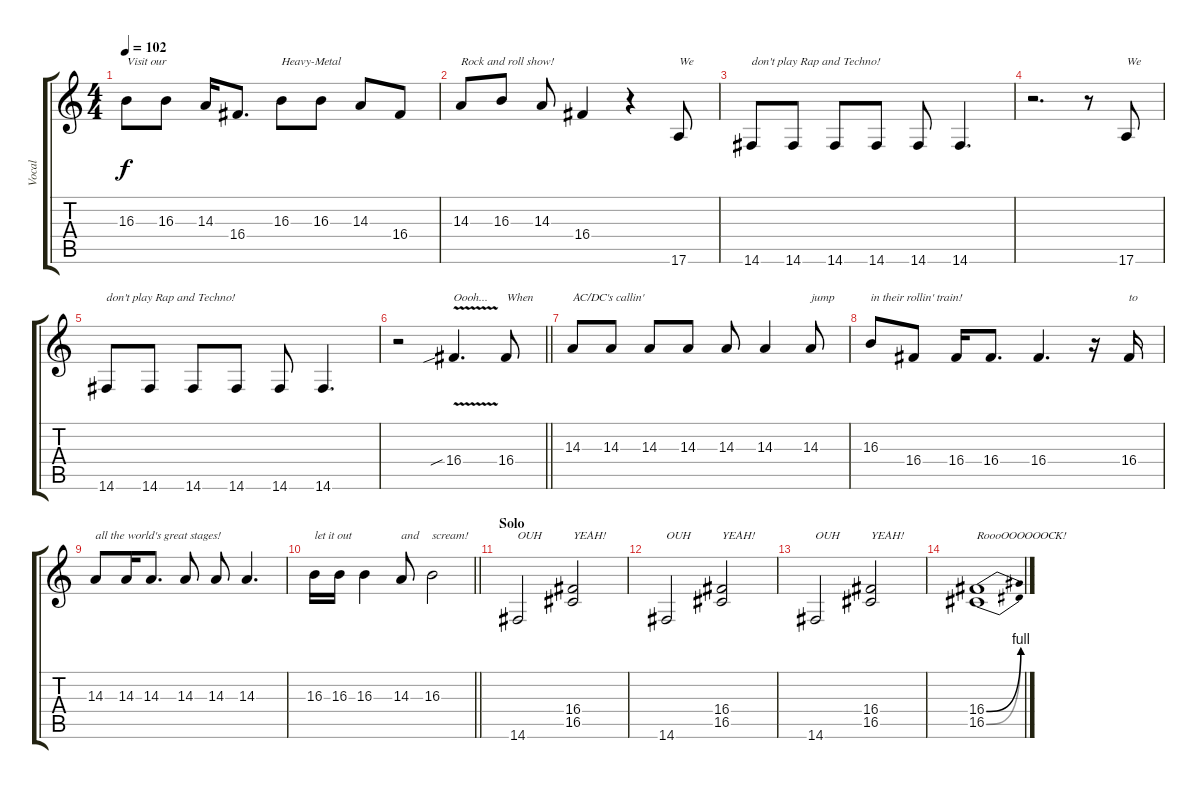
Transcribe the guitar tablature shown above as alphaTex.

\track ("Vocal" "Vocal") {instrument viola}
\staff {score tabs}
\tuning (E4 B3 G3 D3 A2 E2) {hide}
\ts (4 4)
\tempo 102
\clef g2
\ks c
16.3.8{txt "Visit our" dy f} 16.3.8 14.3.16 16.4.8{d} 16.3.8{txt "Heavy-Metal"} 16.3.8 14.3.8 16.4.8 |
14.3.8{txt "Rock and roll show!"} 16.3.8 14.3.8 16.4.4 r.4 17.6.8{txt "We"} |
14.6.8{txt "don't play Rap and Techno!"} 14.6.8 14.6.8 14.6.8 14.6.8 14.6.4{d} |
r.2{d} r.8 17.6.8{txt "We"} |
14.6.8{txt "don't play Rap and Techno!"} 14.6.8 14.6.8 14.6.8 14.6.8 14.6.4{d} |
\barLineRight lightlight
r.2 16.4{v sib}.4{d txt "Oooh..."} 16.4.8{txt "When"} |
14.3.8{txt "AC/DC's callin'"} 14.3.8 14.3.8 14.3.8 14.3.8 14.3.4 14.3.8{txt "jump"} |
16.3.8{txt "in their rollin' train!"} 16.4.8 16.4.16 16.4.8{d} 16.4.4{d} r.16 16.4.16{txt "to"} |
14.3.8{txt "all the world's great stages!"} 14.3.16 14.3.8{d} 14.3.8 14.3.8 14.3.4{d} |
\barLineRight lightlight
16.3.16{txt "let it out"} 16.3.16 16.3.4 14.3.8{txt "and"} 16.3.2{txt "scream!"} |
\section ("" "Solo")
14.6.2{txt "OUH"} (16.4 16.5).2{txt "YEAH!"} |
14.6.2{txt "OUH"} (16.4 16.5).2{txt "YEAH!"} |
14.6.2{txt "OUH"} (16.4 16.5).2{txt "YEAH!"} |
(16.4{be (bend 0 0 60 4)} 16.5{be (bend 0 0 60 4)}).1{txt "RoooOOOOOOCK!"}
